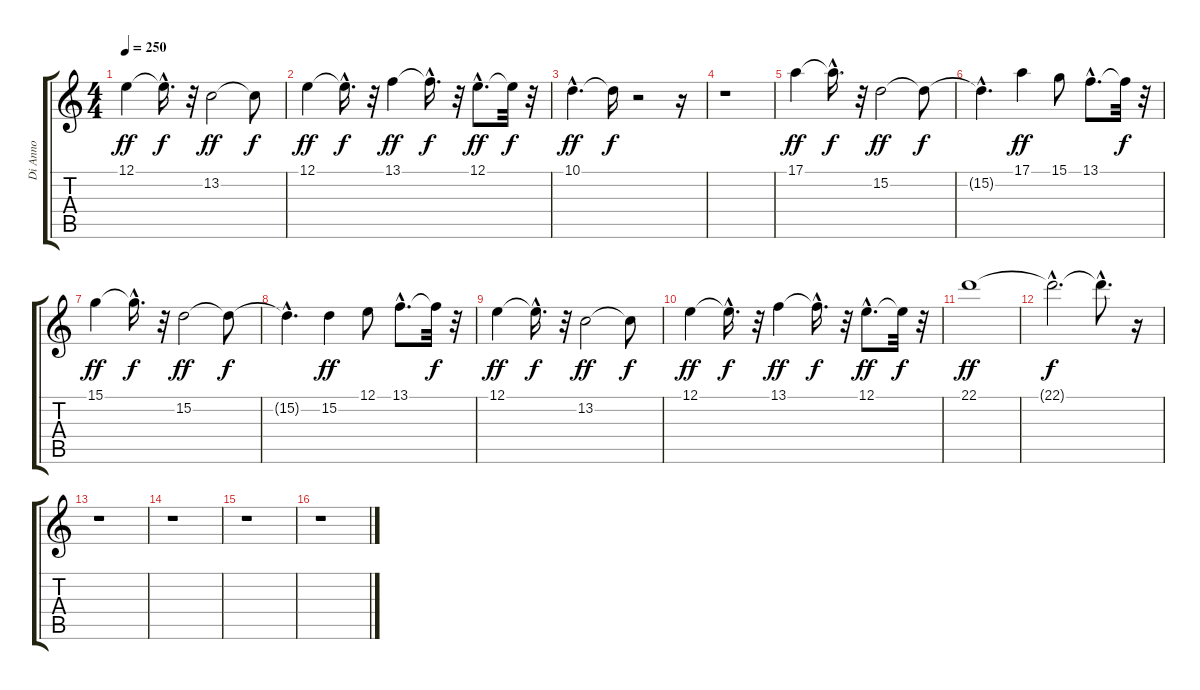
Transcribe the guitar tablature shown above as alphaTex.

\track ("Di Anno" "Di Anno") {instrument choiraahs}
\staff {score tabs}
\tuning (E4 B3 G3 D3 A2 E2) {hide}
\ts (4 4)
\tempo 250
\clef g2
\ks c
12.1.4{dy ff} 12.1{hac t}.16{d dy f} r.32 13.2.2{dy ff} 13.2{t}.8{dy f} |
12.1.4{dy ff} 12.1{hac t}.16{d dy f} r.32 13.1.4{dy ff} 13.1{hac t}.16{d dy f} r.32 12.1{hac}.8{d dy ff} 12.1{t}.32{dy f} r.32 |
10.1{hac}.4{d dy ff} 10.1{t}.16{dy f} r.2 r.16 |
r.1 |
17.1.4{dy ff} 17.1{hac t}.16{d dy f} r.32 15.2.2{dy ff} 15.2{t}.8{dy f} |
15.2{hac t}.4{d} 17.1.4{dy ff} 15.1.8 13.1{hac}.8{d} 13.1{t}.32{dy f} r.32 |
15.1.4{dy ff} 15.1{hac t}.16{d dy f} r.32 15.2.2{dy ff} 15.2{t}.8{dy f} |
15.2{hac t}.4{d} 15.2.4{dy ff} 12.1.8 13.1{hac}.8{d} 13.1{t}.32{dy f} r.32 |
12.1.4{dy ff} 12.1{hac t}.16{d dy f} r.32 13.2.2{dy ff} 13.2{t}.8{dy f} |
12.1.4{dy ff} 12.1{hac t}.16{d dy f} r.32 13.1.4{dy ff} 13.1{hac t}.16{d dy f} r.32 12.1{hac}.8{d dy ff} 12.1{t}.32{dy f} r.32 |
22.1.1{dy ff} |
22.1{hac t}.2{d dy f} 22.1{hac t}.8{d} r.16 |
r.1 |
r.1 |
r.1 |
r.1
